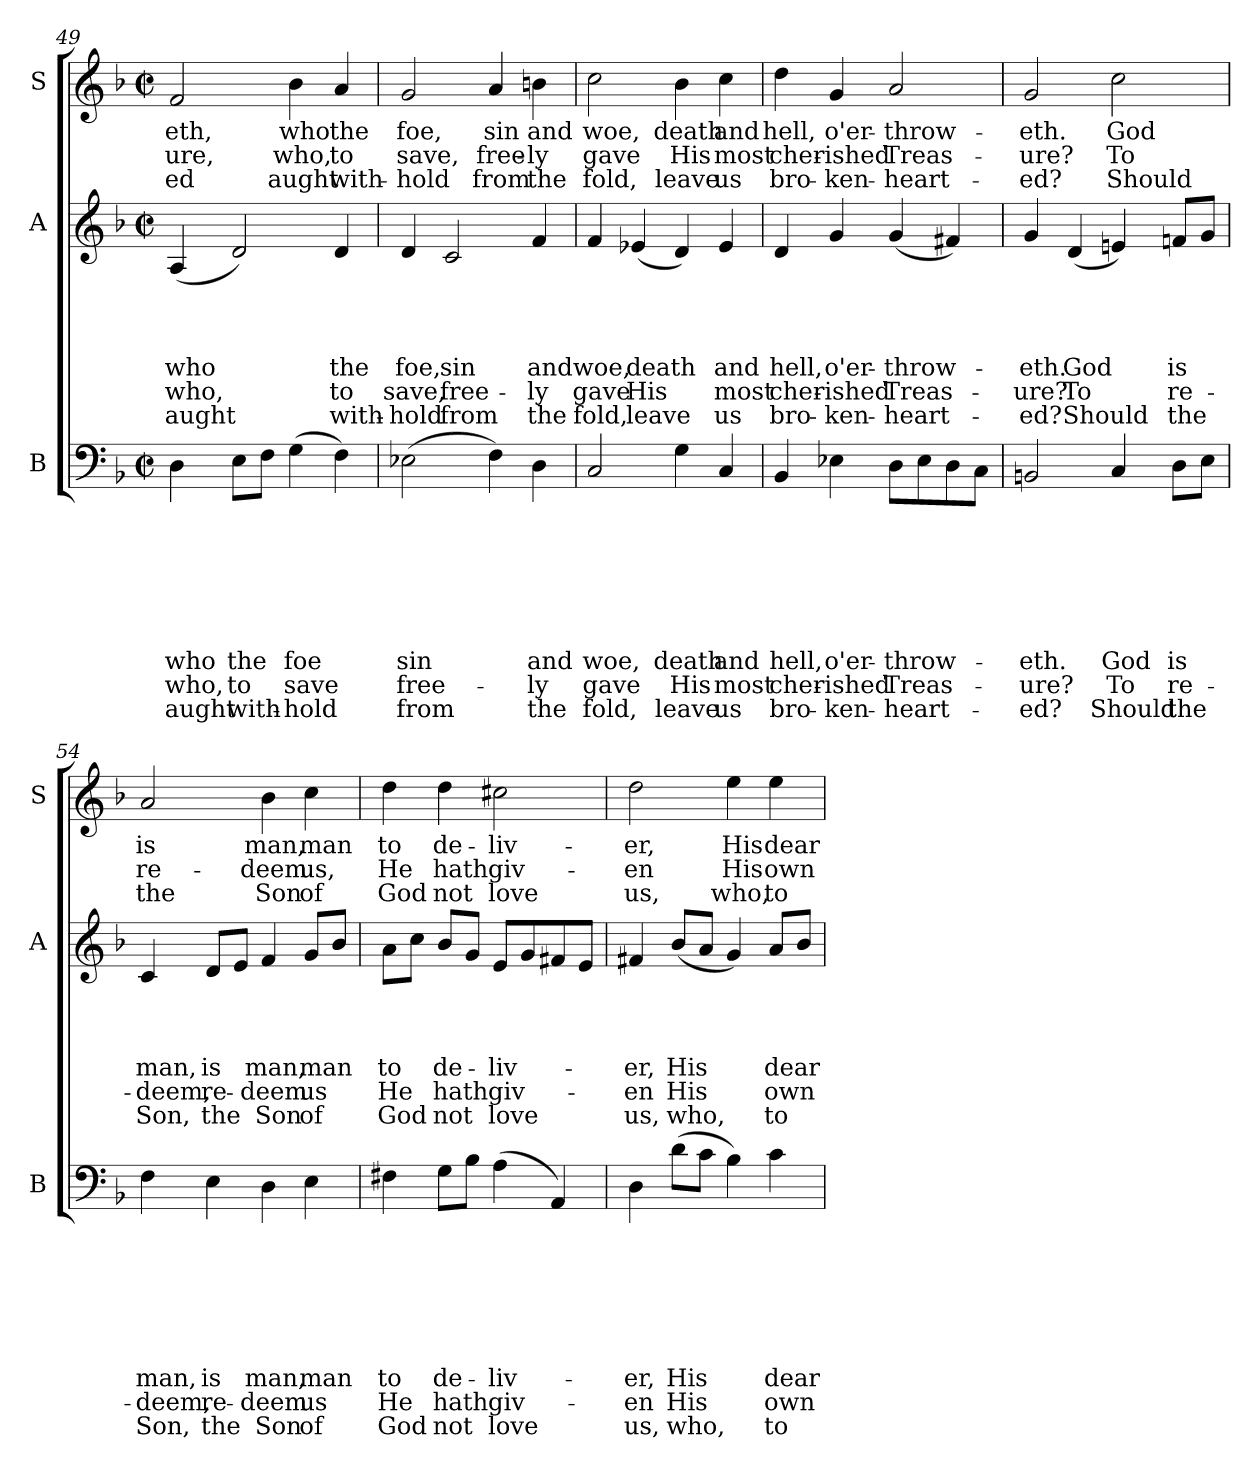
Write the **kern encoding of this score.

**kern	**text	**text	**text	**text	**text	**text	**text	**text	**text	**kern	**text	**text	**text	**text	**text	**text	**kern	**text	**text	**text
*part3	*part3	*part3	*part3	*part3	*part3	*part3	*part3	*part3	*part3	*part2	*part2	*part2	*part2	*part2	*part2	*part2	*part1	*part1	*part1	*part1
*staff3	*staff3	*staff3	*staff3	*staff3	*staff3	*staff3	*staff3	*staff3	*staff3	*staff2	*staff2	*staff2	*staff2	*staff2	*staff2	*staff2	*staff1	*staff1	*staff1	*staff1
*I"B	*	*	*	*	*	*	*	*	*	*I"A	*	*	*	*	*	*	*I"S	*	*	*
*I'B	*	*	*	*	*	*	*	*	*	*I'A	*	*	*	*	*	*	*I'S	*	*	*
*clefF4	*	*	*	*	*	*	*	*	*	*clefG2	*	*	*	*	*	*	*clefG2	*	*	*
*k[b-]	*	*	*	*	*	*	*	*	*	*k[b-]	*	*	*	*	*	*	*k[b-]	*	*	*
*F:	*	*	*	*	*	*	*	*	*	*F:	*	*	*	*	*	*	*F:	*	*	*
*M2/2	*	*	*	*	*	*	*	*	*	*M2/2	*	*	*	*	*	*	*M2/2	*	*	*
*met(c|)	*	*	*	*	*	*	*	*	*	*met(c|)	*	*	*	*	*	*	*met(c|)	*	*	*
=49	=49	=49	=49	=49	=49	=49	=49	=49	=49	=49	=49	=49	=49	=49	=49	=49	=49	=49	=49	=49
!	!	!	!	!	!	!	!LO:LY:b:rj	!LO:LY:b:rj	!LO:LY:b:rj	!	!	!	!	!LO:LY:b:rj	!LO:LY:b:rj	!LO:LY:b:rj	!	!LO:LY:b:rj	!LO:LY:b:rj	!LO:LY:b:rj
4D\	.	.	.	.	.	.	who	who,	aught	(<4A/	.	.	.	who	who,	aught	2f/	-eth,	-ure,	-ed
!	!	!	!	!	!	!	!LO:LY:b:rj	!LO:LY:b:rj	!LO:LY:b:rj	!	!	!	!	!	!	!	!	!	!	!
8E\L	.	.	.	.	.	.	the	to	with-	2d/)	.	.	.	.	.	.	.	.	.	.
8F\J	.	.	.	.	.	.	.	.	.	.	.	.	.	.	.	.	.	.	.	.
!	!	!	!	!	!	!	!LO:LY:b:rj	!LO:LY:b:rj	!LO:LY:b:rj	!	!	!	!	!	!	!	!	!LO:LY:b:rj	!LO:LY:b:rj	!LO:LY:b:rj
(>4G\	.	.	.	.	.	.	foe	save	-hold	.	.	.	.	.	.	.	4b-\	who	who,	aught
!	!	!	!	!	!	!	!	!	!	!	!	!	!	!LO:LY:b:rj	!LO:LY:b:rj	!LO:LY:b:rj	!	!LO:LY:b:rj	!LO:LY:b:rj	!LO:LY:b:rj
4F\)	.	.	.	.	.	.	.	.	.	4d/	.	.	.	the	to	with-	4a/	the	to	with-
!!LO:LB:g=z
=50	=50	=50	=50	=50	=50	=50	=50	=50	=50	=50	=50	=50	=50	=50	=50	=50	=50	=50	=50	=50
!	!	!	!	!	!	!	!LO:LY:b:rj	!LO:LY:b:rj	!LO:LY:b:rj	!	!	!	!	!LO:LY:b:rj	!LO:LY:b:rj	!LO:LY:b:rj	!	!LO:LY:b:rj	!LO:LY:b:rj	!LO:LY:b:rj
(>2E-X\	.	.	.	.	.	.	sin	free-	from	4d/	.	.	.	foe,	save,	-hold	2g/	foe,	save,	-hold
!	!	!	!	!	!	!	!	!	!	!	!	!	!	!LO:LY:b:rj	!LO:LY:b:rj	!LO:LY:b:rj	!	!	!	!
.	.	.	.	.	.	.	.	.	.	2c/	.	.	.	sin	free-	from	.	.	.	.
!	!	!	!	!	!	!	!	!	!	!	!	!	!	!	!	!	!	!LO:LY:b:rj	!LO:LY:b:rj	!LO:LY:b:rj
4F\)	.	.	.	.	.	.	.	.	.	.	.	.	.	.	.	.	4a/	sin	free-	from
!	!	!	!	!	!	!	!LO:LY:b:rj	!LO:LY:b:rj	!LO:LY:b:rj	!	!	!	!	!LO:LY:b:rj	!LO:LY:b:rj	!LO:LY:b:rj	!	!LO:LY:b:rj	!LO:LY:b:rj	!LO:LY:b:rj
4D\	.	.	.	.	.	.	and	-ly	the	4f/	.	.	.	and	-ly	the	4bn\	and	-ly	the
=51	=51	=51	=51	=51	=51	=51	=51	=51	=51	=51	=51	=51	=51	=51	=51	=51	=51	=51	=51	=51
!	!	!	!	!	!	!	!LO:LY:b:rj	!LO:LY:b:rj	!LO:LY:b:rj	!	!	!	!	!LO:LY:b:rj	!LO:LY:b:rj	!LO:LY:b:rj	!	!LO:LY:b:rj	!LO:LY:b:rj	!LO:LY:b:rj
2C/	.	.	.	.	.	.	woe,	gave	fold,	4f/	.	.	.	woe,	gave	fold,	2cc\	woe,	gave	fold,
!	!	!	!	!	!	!	!	!	!	!	!	!	!	!LO:LY:b:rj	!LO:LY:b:rj	!LO:LY:b:rj	!	!	!	!
.	.	.	.	.	.	.	.	.	.	(<4e-X/	.	.	.	death	His	leave	.	.	.	.
!	!	!	!	!	!	!	!LO:LY:b:rj	!LO:LY:b:rj	!LO:LY:b:rj	!	!	!	!	!	!	!	!	!LO:LY:b:rj	!LO:LY:b:rj	!LO:LY:b:rj
4G\	.	.	.	.	.	.	death	His	leave	4d/)	.	.	.	.	.	.	4b-\	death	His	leave
!	!	!	!	!	!	!	!LO:LY:b:rj	!LO:LY:b:rj	!LO:LY:b:rj	!	!	!	!	!LO:LY:b:rj	!LO:LY:b:rj	!LO:LY:b:rj	!	!LO:LY:b:rj	!LO:LY:b:rj	!LO:LY:b:rj
4C/	.	.	.	.	.	.	and	most	us	4e-/	.	.	.	and	most	us	4cc\	and	most	us
=52	=52	=52	=52	=52	=52	=52	=52	=52	=52	=52	=52	=52	=52	=52	=52	=52	=52	=52	=52	=52
!	!	!	!	!	!	!	!LO:LY:b:rj	!LO:LY:b:rj	!LO:LY:b:rj	!	!	!	!	!LO:LY:b:rj	!LO:LY:b:rj	!LO:LY:b:rj	!	!LO:LY:b:rj	!LO:LY:b:rj	!LO:LY:b:rj
4BB-/	.	.	.	.	.	.	hell,	cher-	bro-	4d/	.	.	.	hell,	cher-	bro-	4dd\	hell,	cher-	bro-
!	!	!	!	!	!	!	!LO:LY:b:rj	!LO:LY:b:rj	!LO:LY:b:rj	!	!	!	!	!LO:LY:b:rj	!LO:LY:b:rj	!LO:LY:b:rj	!	!LO:LY:b:rj	!LO:LY:b:rj	!LO:LY:b:rj
4E-X\	.	.	.	.	.	.	o'er-	-ished	-ken-	4g/	.	.	.	o'er-	-ished	-ken-	4g/	o'er-	-ished	-ken-
!	!	!	!	!	!	!	!LO:LY:b:rj	!LO:LY:b:rj	!LO:LY:b:rj	!	!	!	!	!LO:LY:b:rj	!LO:LY:b:rj	!LO:LY:b:rj	!	!LO:LY:b:rj	!LO:LY:b:rj	!LO:LY:b:rj
8D\L	.	.	.	.	.	.	-throw-	Treas-	-heart-	(<4g/	.	.	.	-throw-	Treas-	-heart-	2a/	-throw-	Treas-	-heart-
8E-\	.	.	.	.	.	.	.	.	.	.	.	.	.	.	.	.	.	.	.	.
8D\	.	.	.	.	.	.	.	.	.	4f#X/)	.	.	.	.	.	.	.	.	.	.
8C\J	.	.	.	.	.	.	.	.	.	.	.	.	.	.	.	.	.	.	.	.
=53	=53	=53	=53	=53	=53	=53	=53	=53	=53	=53	=53	=53	=53	=53	=53	=53	=53	=53	=53	=53
!	!	!	!	!	!	!	!LO:LY:b:rj	!LO:LY:b:rj	!LO:LY:b:rj	!	!	!	!	!LO:LY:b:rj	!LO:LY:b:rj	!LO:LY:b:rj	!	!LO:LY:b:rj	!LO:LY:b:rj	!LO:LY:b:rj
2BBn/	.	.	.	.	.	.	-eth.	-ure?	-ed?	4g/	.	.	.	-eth.	-ure?	-ed?	2g/	-eth.	-ure?	-ed?
!	!	!	!	!	!	!	!	!	!	!	!	!	!	!LO:LY:b:rj	!LO:LY:b:rj	!LO:LY:b:rj	!	!	!	!
.	.	.	.	.	.	.	.	.	.	(<4d/	.	.	.	God	To	Should	.	.	.	.
!	!	!	!	!	!	!	!LO:LY:b:rj	!LO:LY:b:rj	!LO:LY:b:rj	!	!	!	!	!	!	!	!	!LO:LY:b:rj	!LO:LY:b:rj	!LO:LY:b:rj
4C/	.	.	.	.	.	.	God	To	Should	4en/)	.	.	.	.	.	.	2cc\	God	To	Should
!	!	!	!	!	!	!	!LO:LY:b:rj	!LO:LY:b:rj	!LO:LY:b:rj	!	!	!	!	!LO:LY:b:rj	!LO:LY:b:rj	!LO:LY:b:rj	!	!	!	!
8D\L	.	.	.	.	.	.	is	re-	the	8fn/L	.	.	.	is	re-	the	.	.	.	.
8E\J	.	.	.	.	.	.	.	.	.	8g/J	.	.	.	.	.	.	.	.	.	.
!!LO:LB:g=z
=54	=54	=54	=54	=54	=54	=54	=54	=54	=54	=54	=54	=54	=54	=54	=54	=54	=54	=54	=54	=54
!	!	!	!	!	!	!	!LO:LY:b:rj	!LO:LY:b:rj	!LO:LY:b:rj	!	!	!	!	!LO:LY:b:rj	!LO:LY:b:rj	!LO:LY:b:rj	!	!LO:LY:b:rj	!LO:LY:b:rj	!LO:LY:b:rj
4F\	.	.	.	.	.	.	man,	-deem,	Son,	4c/	.	.	.	man,	-deem,	Son,	2a/	is	re-	the
!	!	!	!	!	!	!	!LO:LY:b:rj	!LO:LY:b:rj	!LO:LY:b:rj	!	!	!	!	!LO:LY:b:rj	!LO:LY:b:rj	!LO:LY:b:rj	!	!	!	!
4E\	.	.	.	.	.	.	is	re-	the	8d/L	.	.	.	is	re-	the	.	.	.	.
.	.	.	.	.	.	.	.	.	.	8e/J	.	.	.	.	.	.	.	.	.	.
!	!	!	!	!	!	!	!LO:LY:b:rj	!LO:LY:b:rj	!LO:LY:b:rj	!	!	!	!	!LO:LY:b:rj	!LO:LY:b:rj	!LO:LY:b:rj	!	!LO:LY:b:rj	!LO:LY:b:rj	!LO:LY:b:rj
4D\	.	.	.	.	.	.	man,	-deem	Son	4f/	.	.	.	man,	-deem	Son	4b-\	man,	-deem	Son
!	!	!	!	!	!	!	!LO:LY:b:rj	!LO:LY:b:rj	!LO:LY:b:rj	!	!	!	!	!LO:LY:b:rj	!LO:LY:b:rj	!LO:LY:b:rj	!	!LO:LY:b:rj	!LO:LY:b:rj	!LO:LY:b:rj
4E\	.	.	.	.	.	.	man	us	of	8g/L	.	.	.	man	us	of	4cc\	man	us,	of
.	.	.	.	.	.	.	.	.	.	8b-/J	.	.	.	.	.	.	.	.	.	.
=55	=55	=55	=55	=55	=55	=55	=55	=55	=55	=55	=55	=55	=55	=55	=55	=55	=55	=55	=55	=55
!	!	!	!	!	!	!	!LO:LY:b:rj	!LO:LY:b:rj	!LO:LY:b:rj	!	!	!	!	!LO:LY:b:rj	!LO:LY:b:rj	!LO:LY:b:rj	!	!LO:LY:b:rj	!LO:LY:b:rj	!LO:LY:b:rj
4F#X\	.	.	.	.	.	.	to	He	God	8a\L	.	.	.	to	He	God	4dd\	to	He	God
.	.	.	.	.	.	.	.	.	.	8cc\J	.	.	.	.	.	.	.	.	.	.
!	!	!	!	!	!	!	!LO:LY:b:rj	!LO:LY:b:rj	!LO:LY:b:rj	!	!	!	!	!LO:LY:b:rj	!LO:LY:b:rj	!LO:LY:b:rj	!	!LO:LY:b:rj	!LO:LY:b:rj	!LO:LY:b:rj
8G\L	.	.	.	.	.	.	de-	hath	not	8b-/L	.	.	.	de-	hath	not	4dd\	de-	hath	not
8B-\J	.	.	.	.	.	.	.	.	.	8g/J	.	.	.	.	.	.	.	.	.	.
!	!	!	!	!	!	!	!LO:LY:b:rj	!LO:LY:b:rj	!LO:LY:b:rj	!	!	!	!	!LO:LY:b:rj	!LO:LY:b:rj	!LO:LY:b:rj	!	!LO:LY:b:rj	!LO:LY:b:rj	!LO:LY:b:rj
(>4A\	.	.	.	.	.	.	-liv-	giv-	love	8e/L	.	.	.	-liv-	giv-	love	2cc#X\	-liv-	giv-	love
.	.	.	.	.	.	.	.	.	.	8g/	.	.	.	.	.	.	.	.	.	.
4AA/)	.	.	.	.	.	.	.	.	.	8f#X/	.	.	.	.	.	.	.	.	.	.
.	.	.	.	.	.	.	.	.	.	8e/J	.	.	.	.	.	.	.	.	.	.
=56	=56	=56	=56	=56	=56	=56	=56	=56	=56	=56	=56	=56	=56	=56	=56	=56	=56	=56	=56	=56
!	!	!	!	!	!	!	!LO:LY:b:rj	!LO:LY:b:rj	!LO:LY:b:rj	!	!	!	!	!LO:LY:b:rj	!LO:LY:b:rj	!LO:LY:b:rj	!	!LO:LY:b:rj	!LO:LY:b:rj	!LO:LY:b:rj
4D\	.	.	.	.	.	.	-er,	-en	us,	4f#X/	.	.	.	-er,	-en	us,	2dd\	-er,	-en	us,
!	!	!	!	!	!	!	!LO:LY:b:rj	!LO:LY:b:rj	!LO:LY:b:rj	!	!	!	!	!LO:LY:b:rj	!LO:LY:b:rj	!LO:LY:b:rj	!	!	!	!
(>8d\L	.	.	.	.	.	.	His	His	who,	(<8b-/L	.	.	.	His	His	who,	.	.	.	.
8c\J	.	.	.	.	.	.	.	.	.	8a/J	.	.	.	.	.	.	.	.	.	.
!	!	!	!	!	!	!	!	!	!	!	!	!	!	!	!	!	!	!LO:LY:b:rj	!LO:LY:b:rj	!LO:LY:b:rj
4B-\)	.	.	.	.	.	.	.	.	.	4g/)	.	.	.	.	.	.	4ee\	His	His	who,
!	!	!	!	!	!	!	!LO:LY:b:rj	!LO:LY:b:rj	!LO:LY:b:rj	!	!	!	!	!LO:LY:b:rj	!LO:LY:b:rj	!LO:LY:b:rj	!	!LO:LY:b:rj	!LO:LY:b:rj	!LO:LY:b:rj
4c\	.	.	.	.	.	.	dear	own	to	8a/L	.	.	.	dear	own	to	4ee\	dear	own	to
.	.	.	.	.	.	.	.	.	.	8b-/J	.	.	.	.	.	.	.	.	.	.
=	=	=	=	=	=	=	=	=	=	=	=	=	=	=	=	=	=	=	=	=
*-	*-	*-	*-	*-	*-	*-	*-	*-	*-	*-	*-	*-	*-	*-	*-	*-	*-	*-	*-	*-
